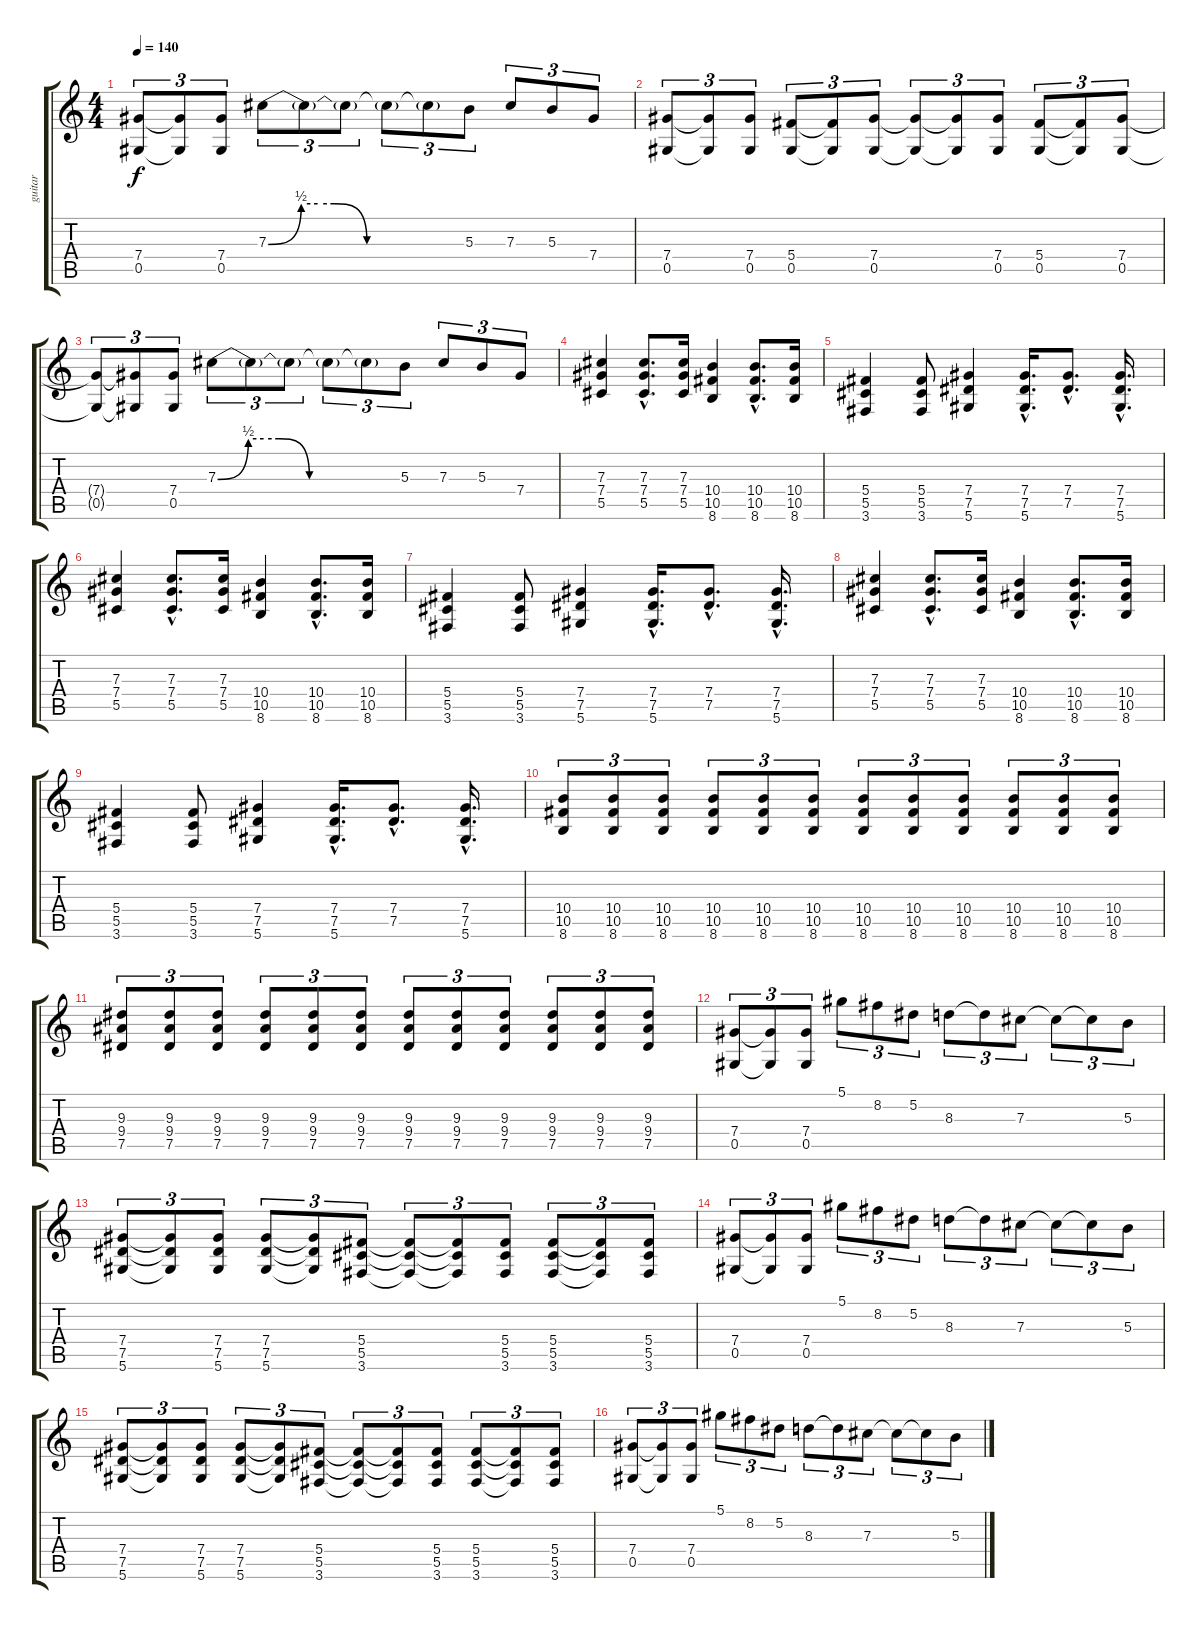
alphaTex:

\track ("guitar" "guitar") {instrument distortionguitar}
\staff {score tabs}
\tuning (Eb4 Bb3 Gb3 Db3 Ab2 Eb2) {hide}
\ts (4 4)
\tempo 140
\clef g2
\ks c
(7.4{t} 0.5{t}).8{tu (3 2) dy f} (7.4{t} 0.5{t}).8{tu (3 2)} (7.4 0.5).8{tu (3 2)} 7.3{be (custom 0 0 10 2 15 2 20 2 30 0 35 0 45 0 60 0)}.8{tu (3 2)} 7.3{t}.8{tu (3 2)} 7.3{t}.8{tu (3 2)} 7.3{t}.8{tu (3 2)} 7.3{t}.8{tu (3 2)} 5.3.8{tu (3 2)} 7.3.8{tu (3 2)} 5.3.8{tu (3 2)} 7.4.8{tu (3 2)} |
(7.4 0.5).8{tu (3 2)} (7.4{t} 0.5{t}).8{tu (3 2)} (7.4 0.5).8{tu (3 2)} (5.4 0.5).8{tu (3 2)} (5.4{t} 0.5{t}).8{tu (3 2)} (7.4 0.5).8{tu (3 2)} (7.4{t} 0.5{t}).8{tu (3 2)} (7.4{t} 0.5{t}).8{tu (3 2)} (7.4 0.5).8{tu (3 2)} (5.4 0.5).8{tu (3 2)} (5.4{t} 0.5{t}).8{tu (3 2)} (7.4 0.5).8{tu (3 2)} |
(7.4{t} 0.5{t}).8{tu (3 2)} (7.4{t} 0.5{t}).8{tu (3 2)} (7.4 0.5).8{tu (3 2)} 7.3{be (custom 0 0 10 2 15 2 20 2 30 0 35 0 45 0 60 0)}.8{tu (3 2)} 7.3{t}.8{tu (3 2)} 7.3{t}.8{tu (3 2)} 7.3{t}.8{tu (3 2)} 7.3{t}.8{tu (3 2)} 5.3.8{tu (3 2)} 7.3.8{tu (3 2)} 5.3.8{tu (3 2)} 7.4.8{tu (3 2)} |
(7.3 7.4 5.5).4 (7.3{hac} 7.4{hac} 5.5{hac}).8{d} (7.3 7.4 5.5).16 (10.4 10.5 8.6).4 (10.4{hac} 10.5{hac} 8.6{hac}).8{d} (10.4 10.5 8.6).16 |
(5.4 5.5 3.6).4 (5.4 5.5 3.6).8 (7.4 7.5 5.6).4 (7.4{hac} 7.5{hac} 5.6{hac}).16{d} (7.4{hac} 7.5{hac}).8{d} (7.4{hac} 7.5{hac} 5.6{hac}).16{d} |
(7.3 7.4 5.5).4 (7.3{hac} 7.4{hac} 5.5{hac}).8{d} (7.3 7.4 5.5).16 (10.4 10.5 8.6).4 (10.4{hac} 10.5{hac} 8.6{hac}).8{d} (10.4 10.5 8.6).16 |
(5.4 5.5 3.6).4 (5.4 5.5 3.6).8 (7.4 7.5 5.6).4 (7.4{hac} 7.5{hac} 5.6{hac}).16{d} (7.4{hac} 7.5{hac}).8{d} (7.4{hac} 7.5{hac} 5.6{hac}).16{d} |
(7.3 7.4 5.5).4 (7.3{hac} 7.4{hac} 5.5{hac}).8{d} (7.3 7.4 5.5).16 (10.4 10.5 8.6).4 (10.4{hac} 10.5{hac} 8.6{hac}).8{d} (10.4 10.5 8.6).16 |
(5.4 5.5 3.6).4 (5.4 5.5 3.6).8 (7.4 7.5 5.6).4 (7.4{hac} 7.5{hac} 5.6{hac}).16{d} (7.4{hac} 7.5{hac}).8{d} (7.4{hac} 7.5{hac} 5.6{hac}).16{d} |
(10.4 10.5 8.6).8{tu (3 2)} (10.4 10.5 8.6).8{tu (3 2)} (10.4 10.5 8.6).8{tu (3 2)} (10.4 10.5 8.6).8{tu (3 2)} (10.4 10.5 8.6).8{tu (3 2)} (10.4 10.5 8.6).8{tu (3 2)} (10.4 10.5 8.6).8{tu (3 2)} (10.4 10.5 8.6).8{tu (3 2)} (10.4 10.5 8.6).8{tu (3 2)} (10.4 10.5 8.6).8{tu (3 2)} (10.4 10.5 8.6).8{tu (3 2)} (10.4 10.5 8.6).8{tu (3 2)} |
(9.3 9.4 7.5).8{tu (3 2)} (9.3 9.4 7.5).8{tu (3 2)} (9.3 9.4 7.5).8{tu (3 2)} (9.3 9.4 7.5).8{tu (3 2)} (9.3 9.4 7.5).8{tu (3 2)} (9.3 9.4 7.5).8{tu (3 2)} (9.3 9.4 7.5).8{tu (3 2)} (9.3 9.4 7.5).8{tu (3 2)} (9.3 9.4 7.5).8{tu (3 2)} (9.3 9.4 7.5).8{tu (3 2)} (9.3 9.4 7.5).8{tu (3 2)} (9.3 9.4 7.5).8{tu (3 2)} |
(7.4 0.5).8{tu (3 2)} (7.4{t} 0.5{t}).8{tu (3 2)} (7.4 0.5).8{tu (3 2)} 5.1.8{tu (3 2)} 8.2.8{tu (3 2)} 5.2.8{tu (3 2)} 8.3.8{tu (3 2)} 8.3{t}.8{tu (3 2)} 7.3.8{tu (3 2)} 7.3{t}.8{tu (3 2)} 7.3{t}.8{tu (3 2)} 5.3.8{tu (3 2)} |
(7.4 7.5 5.6).8{tu (3 2)} (7.4{t} 7.5{t} 5.6{t}).8{tu (3 2)} (7.4 7.5 5.6).8{tu (3 2)} (7.4 7.5 5.6).8{tu (3 2)} (7.4{t} 7.5{t} 5.6{t}).8{tu (3 2)} (5.4 5.5 3.6).8{tu (3 2)} (5.4{t} 5.5{t} 3.6{t}).8{tu (3 2)} (5.4{t} 5.5{t} 3.6{t}).8{tu (3 2)} (5.4 5.5 3.6).8{tu (3 2)} (5.4 5.5 3.6).8{tu (3 2)} (5.4{t} 5.5{t} 3.6{t}).8{tu (3 2)} (5.4 5.5 3.6).8{tu (3 2)} |
(7.4 0.5).8{tu (3 2)} (7.4{t} 0.5{t}).8{tu (3 2)} (7.4 0.5).8{tu (3 2)} 5.1.8{tu (3 2)} 8.2.8{tu (3 2)} 5.2.8{tu (3 2)} 8.3.8{tu (3 2)} 8.3{t}.8{tu (3 2)} 7.3.8{tu (3 2)} 7.3{t}.8{tu (3 2)} 7.3{t}.8{tu (3 2)} 5.3.8{tu (3 2)} |
(7.4 7.5 5.6).8{tu (3 2)} (7.4{t} 7.5{t} 5.6{t}).8{tu (3 2)} (7.4 7.5 5.6).8{tu (3 2)} (7.4 7.5 5.6).8{tu (3 2)} (7.4{t} 7.5{t} 5.6{t}).8{tu (3 2)} (5.4 5.5 3.6).8{tu (3 2)} (5.4{t} 5.5{t} 3.6{t}).8{tu (3 2)} (5.4{t} 5.5{t} 3.6{t}).8{tu (3 2)} (5.4 5.5 3.6).8{tu (3 2)} (5.4 5.5 3.6).8{tu (3 2)} (5.4{t} 5.5{t} 3.6{t}).8{tu (3 2)} (5.4 5.5 3.6).8{tu (3 2)} |
(7.4 0.5).8{tu (3 2)} (7.4{t} 0.5{t}).8{tu (3 2)} (7.4 0.5).8{tu (3 2)} 5.1.8{tu (3 2)} 8.2.8{tu (3 2)} 5.2.8{tu (3 2)} 8.3.8{tu (3 2)} 8.3{t}.8{tu (3 2)} 7.3.8{tu (3 2)} 7.3{t}.8{tu (3 2)} 7.3{t}.8{tu (3 2)} 5.3.8{tu (3 2)}
